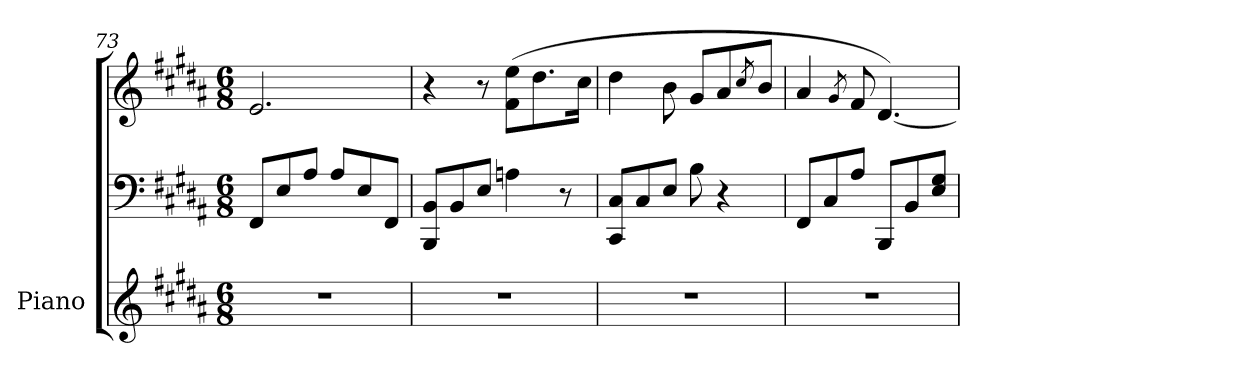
**kern	**kern	**kern
*part1	*part1	*part1
*staff3	*staff2	*staff1
*I"Piano	*	*
*I'Pno.	*	*
*clefG2	*clefF4	*clefG2
*k[f#c#g#d#a#]	*k[f#c#g#d#a#]	*k[f#c#g#d#a#]
*M6/8	*M6/8	*M6/8
=73	=73	=73
2.r	8FF#/L	2.e/
.	8E/	.
.	8A#/J	.
.	8A#/L	.
.	8E/	.
.	8FF#/J	.
=74	=74	=74
2.r	8BBB/ 8BB/L	4r
.	8BB/	.
.	8E/J	8r
.	4An\	(>8f#\ 8ee\L
.	.	8.dd#\
.	8r	.
.	.	16cc#\Jk
!!LO:LB:g=z
=75	=75	=75
2.r	8CC#/ 8C#/L	4dd#\
.	8C#/	.
.	8E/J	8b\
.	8B\	8g#/L
.	4r	8a#/
.	.	8qcc#/
.	.	8b/J
=76	=76	=76
2.r	8FF#/L	4a#/
.	8C#/	.
.	.	8qg#/
.	8A#/J	8f#/
.	8BBB/L	[4.d#/)
.	8BB/	.
.	8E/ 8G#/J	.
=	=	=
*-	*-	*-
